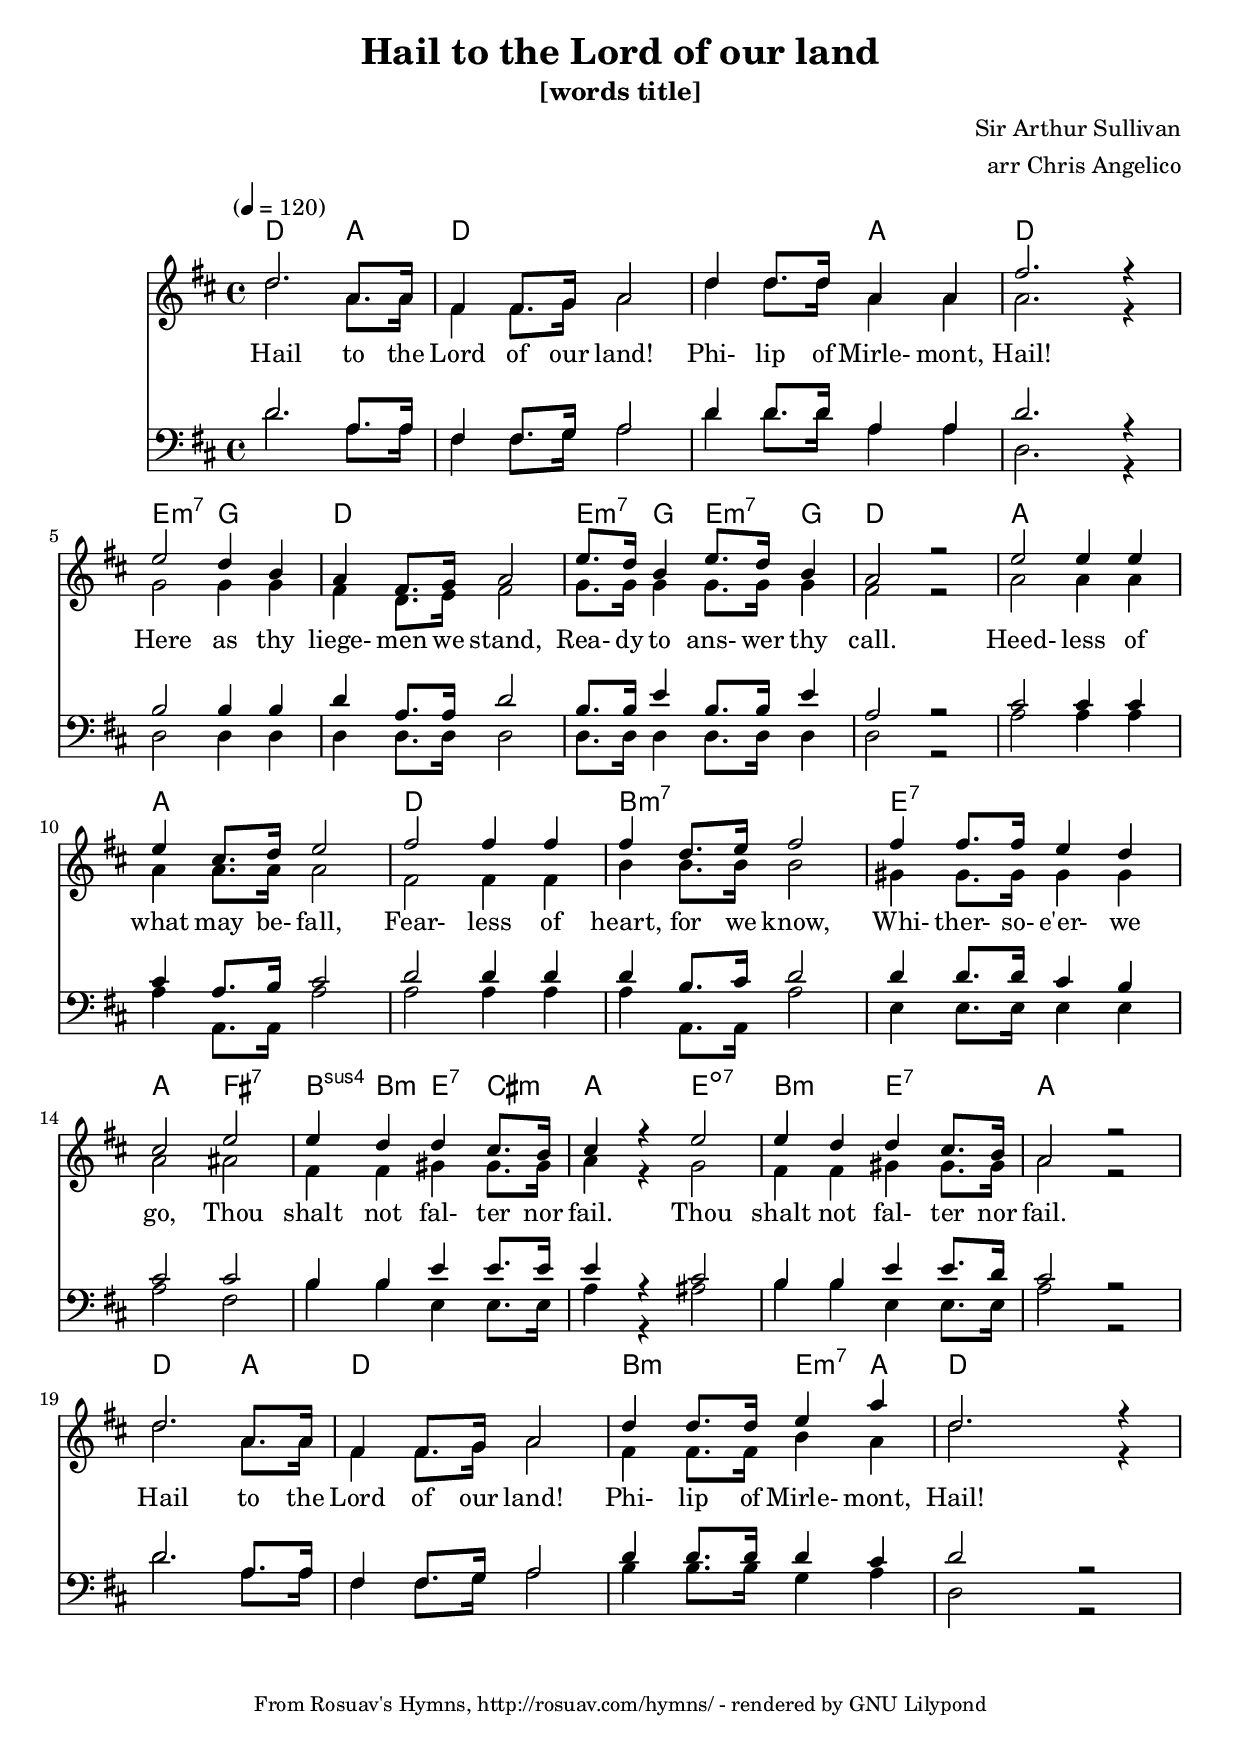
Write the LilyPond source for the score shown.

\version "2.24.0"
% Hail to the Lord of our Land!
\include "Hymnal.ly"

\header
{
	title="Hail to the Lord of our land"
	subtitle="[words title]"
	% poet=""
	composer="Sir Arthur Sullivan" % circa 1898
	arranger="arr Chris Angelico" % 2014-01-03
	% meter="" ??
	% piece="" ??
}

\score {
	<<
		\new ChordNames {
			\set chordChanges = ##t
			\transpose c c,
			\chordmode {
				d2. a4 d2 d d a d d
				e:m7 g d d e4:m7 g e:m7 g d2 d
				a a a a
				d d b:m7 b:m7
				e:7 e:7 a
				fs:7 b4:sus4 b:m e:7 cs:m
				a2 e:dim7 b:m e:7 a a
				d2. a4 d2 d b:m e4:m7 a d
			}
		}
		\new Staff <<
			\set Staff.midiInstrument = "acoustic grand"
			\key d \major
			\time 4/4
			\tempo "" 4 = 120
			\new Voice = "sops" \relative f' {
				% r1
				\voiceOne
				d'2. a8. a16 fs4 fs8. g16 a2 d4 d8. d16 a4 a4 fs'2. r4
				e2 d4 b a fs8. g16 a2 e'8. d16 b4 e8. d16 b4 a2 r2
				e'2 e4 e e cs8. d16 e2
				fs2 fs4 fs fs d8. e16 fs2
				fs4 fs8. fs16 e4 d cs2
				e2 e4 d d cs8. b16 cs4 r
				e2 e4 d d cs8. b16 a2 r
				d2. a8. a16 fs4 fs8. g16 a2 d4 d8. d16 e4 a d,2. r4
			}
			\addlyrics { \lyr \lyricmode {
				!Hail to the Lord of our land! Phi- lip of Mirle- mont, Hail!
				!Here as thy liege- men we stand, Rea- dy to ans- wer thy call.
				!Heed- less of what may be- fall,
				!Fear- less of heart, for we know,
				!Whi- ther- so- e'er- we go,
				!Thou shalt not fal- ter nor fail.
				!Thou shalt not fal- ter nor fail.
				!Hail to the Lord of our land! Phi- lip of Mirle- mont, Hail!
			} }
			\new Voice = "alto" \relative f' {
				% s1 % The same rest, but as a spacer so it doesn't print
				\voiceTwo
				d'2. a8. a16 fs4 fs8. g16 a2 d4 d8. d16 a4 a4 a2. r4
				g2 g4 g fs d8. e16 fs2 g8. g16 g4 g8. g16 g4 fs2 r2
				a2 a4 a a a8. a16 a2
				fs2 fs4 fs b4 b8. b16 b2
				gs4 gs8. gs16 gs4 gs a2
				as2 fs4 fs gs gs8. gs16 a4 r4
				g2 fs4 fs gs gs8. gs16 a2 r2
				d2. a8. a16 fs4 fs8. g16 a2 fs4 fs8. fs16 b4 a d2. r4
			}
		>>
		\new Staff <<
			\clef bass
			\key d \major
			\new Voice = "tenor" \relative c' {
				% r1
				\voiceOne
				d2. a8. a16 fs4 fs8. g16 a2 d4 d8. d16 a4 a4 d2. r4
				b2 b4 b d a8. a16 d2 b8. b16 e4 b8. b16 e4 a,2 r2
				cs2 cs4 cs cs a8. b16 cs2
				d2 d4 d d b8. cs16 d2
				d4 d8. d16 cs4 b cs2
				cs2 b4 b e e8. e16 e4 r4
				cs2 b4 b e e8. d16 cs2 r2
				d2. a8. a16 fs4 fs8. g16 a2 d4 d8. d16 d4 cs d2 r2
			}
			\new Voice = "bass" \relative c' {
				% s1
				\voiceTwo
				d2. a8. a16 fs4 fs8. g16 a2 d4 d8. d16 a4 a4 d,2. r4
				d2 d4 d d d8. d16 d2 d8. d16 d4 d8. d16 d4 d2 r2
				a'2 a4 a a a,8. a16 a'2
				a2 a4 a a a,8. a16 a'2
				e4 e8. e16 e4 e a2
				fs2 b4 b e,4 e8. e16 a4 r4
				as2 b4 b e,4 e8. e16 a2 r2
				d2. a8. a16 fs4 fs8. g16 a2 b4 b8. b16 g4 a d,2 r2
			}
		>>
	>>
	\layout { }
	\midi { \context { \ChordNames \remove Note_performer } } % Stop chords from sounding in the MIDI
}
